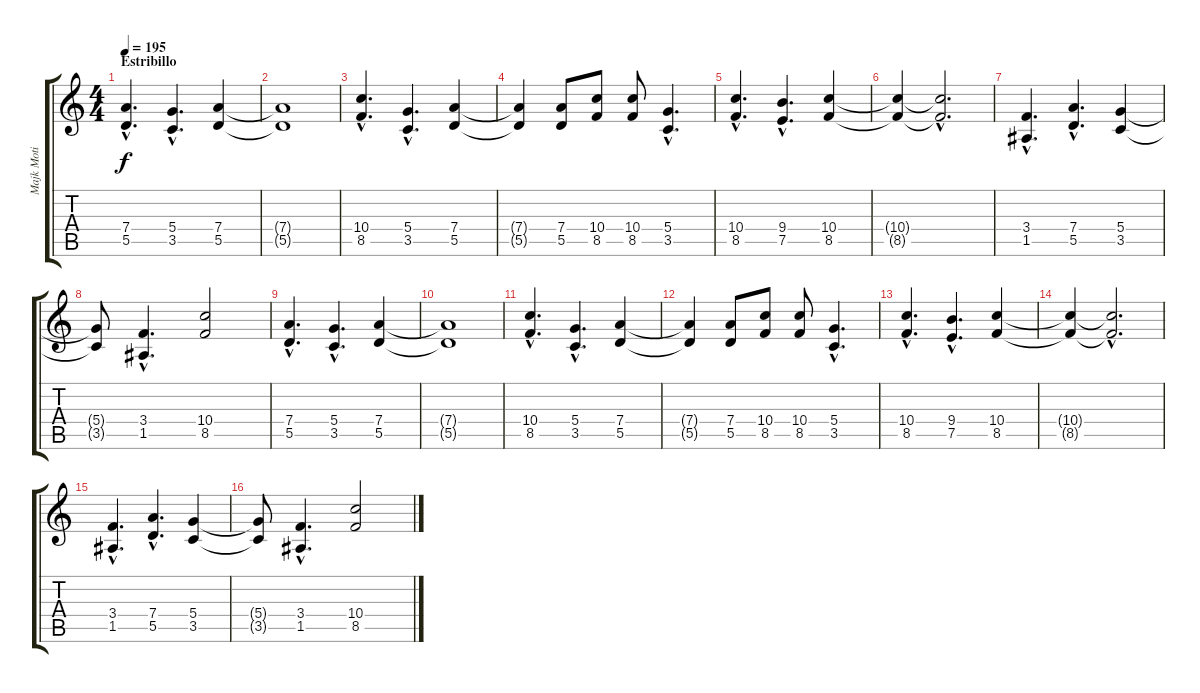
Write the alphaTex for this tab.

\track ("Majk Moti (Ritmo)" "Majk Moti ") {instrument distortionguitar}
\staff {score tabs}
\tuning (E4 B3 G3 D3 A2 E2) {hide}
\ts (4 4)
\section ("" "Estribillo")
\tempo 195
\clef g2
\ks c
(7.4{hac} 5.5{hac}).4{d dy f} (5.4{hac} 3.5{hac}).4{d} (7.4 5.5).4 |
(7.4{t} 5.5{t}).1 |
(10.4{hac} 8.5{hac}).4{d} (5.4{hac} 3.5{hac}).4{d} (7.4 5.5).4 |
(7.4{t} 5.5{t}).4 (7.4 5.5).8 (10.4 8.5).8 (10.4 8.5).8 (5.4{hac} 3.5{hac}).4{d} |
(10.4{hac} 8.5{hac}).4{d} (9.4{hac} 7.5{hac}).4{d} (10.4 8.5).4 |
(10.4{t} 8.5{t}).4 (10.4{hac t} 8.5{hac t}).2{d} |
(3.4{hac} 1.5{hac}).4{d} (7.4{hac} 5.5{hac}).4{d} (5.4 3.5).4 |
(5.4{t} 3.5{t}).8 (3.4{hac} 1.5{hac}).4{d} (10.4 8.5).2 |
(7.4{hac} 5.5{hac}).4{d} (5.4{hac} 3.5{hac}).4{d} (7.4 5.5).4 |
(7.4{t} 5.5{t}).1 |
(10.4{hac} 8.5{hac}).4{d} (5.4{hac} 3.5{hac}).4{d} (7.4 5.5).4 |
(7.4{t} 5.5{t}).4 (7.4 5.5).8 (10.4 8.5).8 (10.4 8.5).8 (5.4{hac} 3.5{hac}).4{d} |
(10.4{hac} 8.5{hac}).4{d} (9.4{hac} 7.5{hac}).4{d} (10.4 8.5).4 |
(10.4{t} 8.5{t}).4 (10.4{hac t} 8.5{hac t}).2{d} |
(3.4{hac} 1.5{hac}).4{d} (7.4{hac} 5.5{hac}).4{d} (5.4 3.5).4 |
(5.4{t} 3.5{t}).8 (3.4{hac} 1.5{hac}).4{d} (10.4 8.5).2
